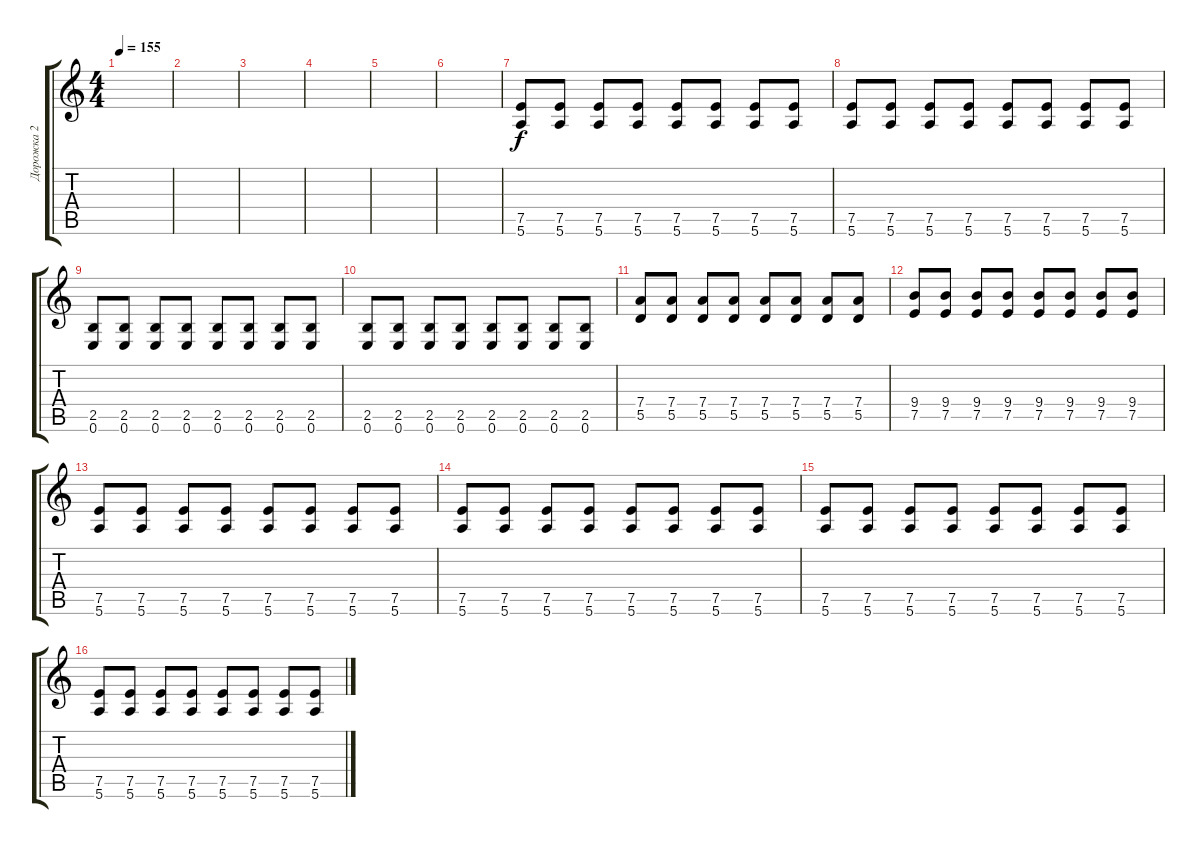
\track ("Дорожка 2" "Дорожка 2") {instrument overdrivenguitar}
\staff {score tabs}
\tuning (E4 B3 G3 D3 A2 E2) {hide}
\ts (4 4)
\tempo 155
\clef g2
\ks c
|
|
|
|
|
|
(7.5 5.6).8 (7.5 5.6).8 (7.5 5.6).8 (7.5 5.6).8 (7.5 5.6).8 (7.5 5.6).8 (7.5 5.6).8 (7.5 5.6).8 |
(7.5 5.6).8 (7.5 5.6).8 (7.5 5.6).8 (7.5 5.6).8 (7.5 5.6).8 (7.5 5.6).8 (7.5 5.6).8 (7.5 5.6).8 |
(2.5 0.6).8 (2.5 0.6).8 (2.5 0.6).8 (2.5 0.6).8 (2.5 0.6).8 (2.5 0.6).8 (2.5 0.6).8 (2.5 0.6).8 |
(2.5 0.6).8 (2.5 0.6).8 (2.5 0.6).8 (2.5 0.6).8 (2.5 0.6).8 (2.5 0.6).8 (2.5 0.6).8 (2.5 0.6).8 |
(7.4 5.5).8 (7.4 5.5).8 (7.4 5.5).8 (7.4 5.5).8 (7.4 5.5).8 (7.4 5.5).8 (7.4 5.5).8 (7.4 5.5).8 |
(9.4 7.5).8 (9.4 7.5).8 (9.4 7.5).8 (9.4 7.5).8 (9.4 7.5).8 (9.4 7.5).8 (9.4 7.5).8 (9.4 7.5).8 |
(7.5 5.6).8 (7.5 5.6).8 (7.5 5.6).8 (7.5 5.6).8 (7.5 5.6).8 (7.5 5.6).8 (7.5 5.6).8 (7.5 5.6).8 |
(7.5 5.6).8 (7.5 5.6).8 (7.5 5.6).8 (7.5 5.6).8 (7.5 5.6).8 (7.5 5.6).8 (7.5 5.6).8 (7.5 5.6).8 |
(7.5 5.6).8 (7.5 5.6).8 (7.5 5.6).8 (7.5 5.6).8 (7.5 5.6).8 (7.5 5.6).8 (7.5 5.6).8 (7.5 5.6).8 |
(7.5 5.6).8 (7.5 5.6).8 (7.5 5.6).8 (7.5 5.6).8 (7.5 5.6).8 (7.5 5.6).8 (7.5 5.6).8 (7.5 5.6).8
